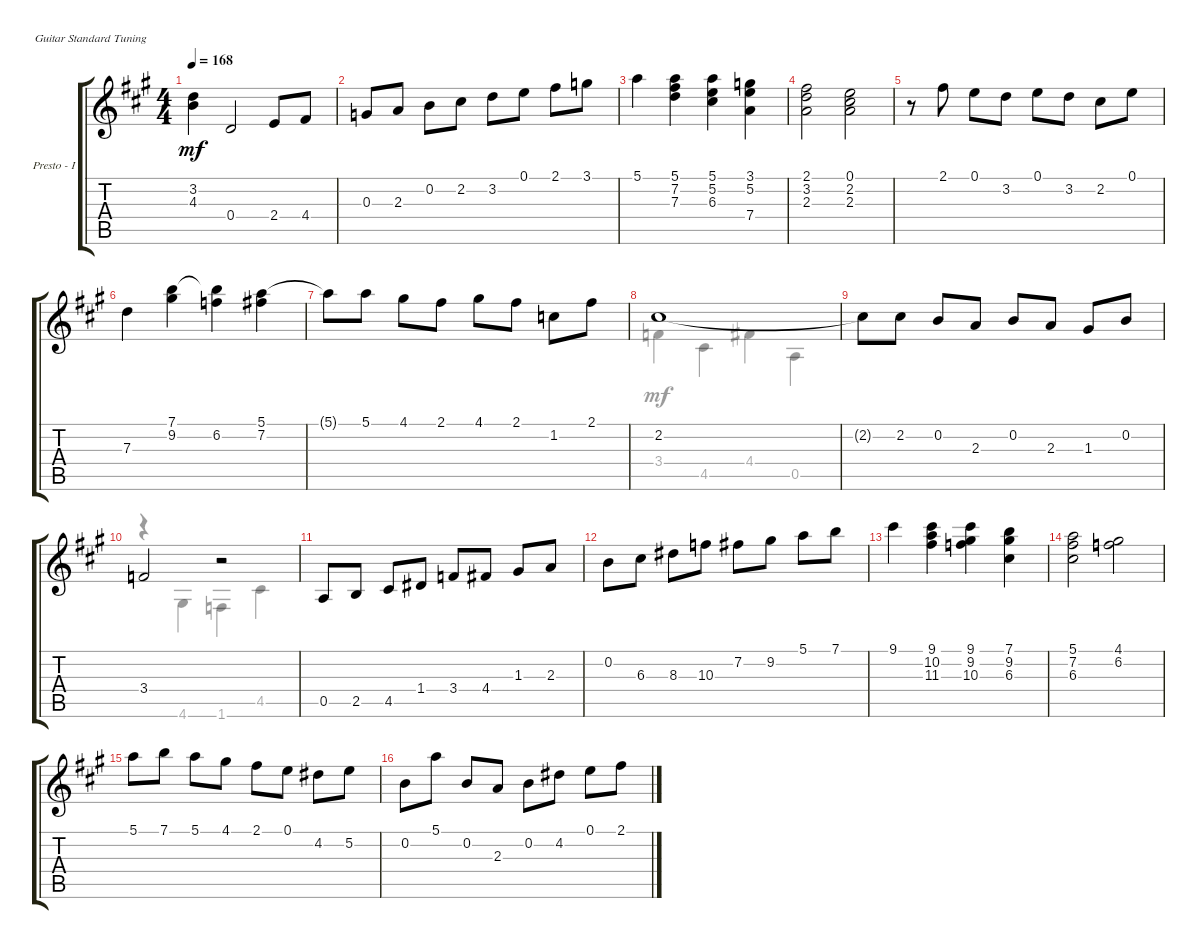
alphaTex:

\bracketExtendMode groupsimilarinstruments
\firstSystemTrackNameOrientation horizontal
\otherSystemsTrackNameOrientation horizontal
\track ("Presto - Italian Concerto" "Presto - I") {instrument acousticguitarnylon}
\staff {score tabs}
\tuning (E4 B3 G3 D3 A2 E2)
\voice
\ts (4 4)
\tempo 168
\clef g2
\ks a
(3.2 4.3).4{dy mf} 0.4.2 2.4.8 4.4.8 |
0.3.8 2.3.8 0.2.8 2.2.8 3.2.8 0.1.8 2.1.8 3.1.8 |
5.1.4 (5.1 7.2 7.3).4 (5.1 5.2 6.3).4 (3.1 5.2 7.4).4 |
(2.1 3.2 2.3).2 (0.1 2.2 2.3).2 |
r.8 2.1.8 0.1.8 3.2.8 0.1.8 3.2.8 2.2.8 0.1.8 |
7.3.4 (7.1 9.2).4 (7.1{t} 6.2).4 (5.1 7.2).4 |
5.1{t}.8 5.1.8 4.1.8 2.1.8 4.1.8 2.1.8 1.2.8 2.1.8 |
2.2.1 |
2.2{t}.8 2.2.8 0.2.8 2.3.8 0.2.8 2.3.8 1.3.8 0.2.8 |
3.4.2 r.2 |
0.5.8 2.5.8 4.5.8 1.4.8 3.4.8 4.4.8 1.3.8 2.3.8 |
0.2.8 6.3.8 8.3.8 10.3.8 7.2.8 9.2.8 5.1.8 7.1.8 |
9.1.4 (9.1 10.2 11.3).4 (9.1 9.2 10.3).4 (7.1 9.2 6.3).4 |
(5.1 7.2 6.3).2 (4.1 6.2).2 |
5.1.8 7.1.8 5.1.8 4.1.8 2.1.8 0.1.8 4.2.8 5.2.8 |
0.2.8 5.1.8 0.2.8 2.3.8 0.2.8 4.2.8 0.1.8 2.1.8
\voice
\clef g2
\ottava regular
\simile none
\ks a
|
|
|
|
|
|
|
3.4.4 4.5.4 4.4.4 0.5.4 |
|
r.4 4.6.4 1.6.4 4.5.4 |
|
|
|
|
|
